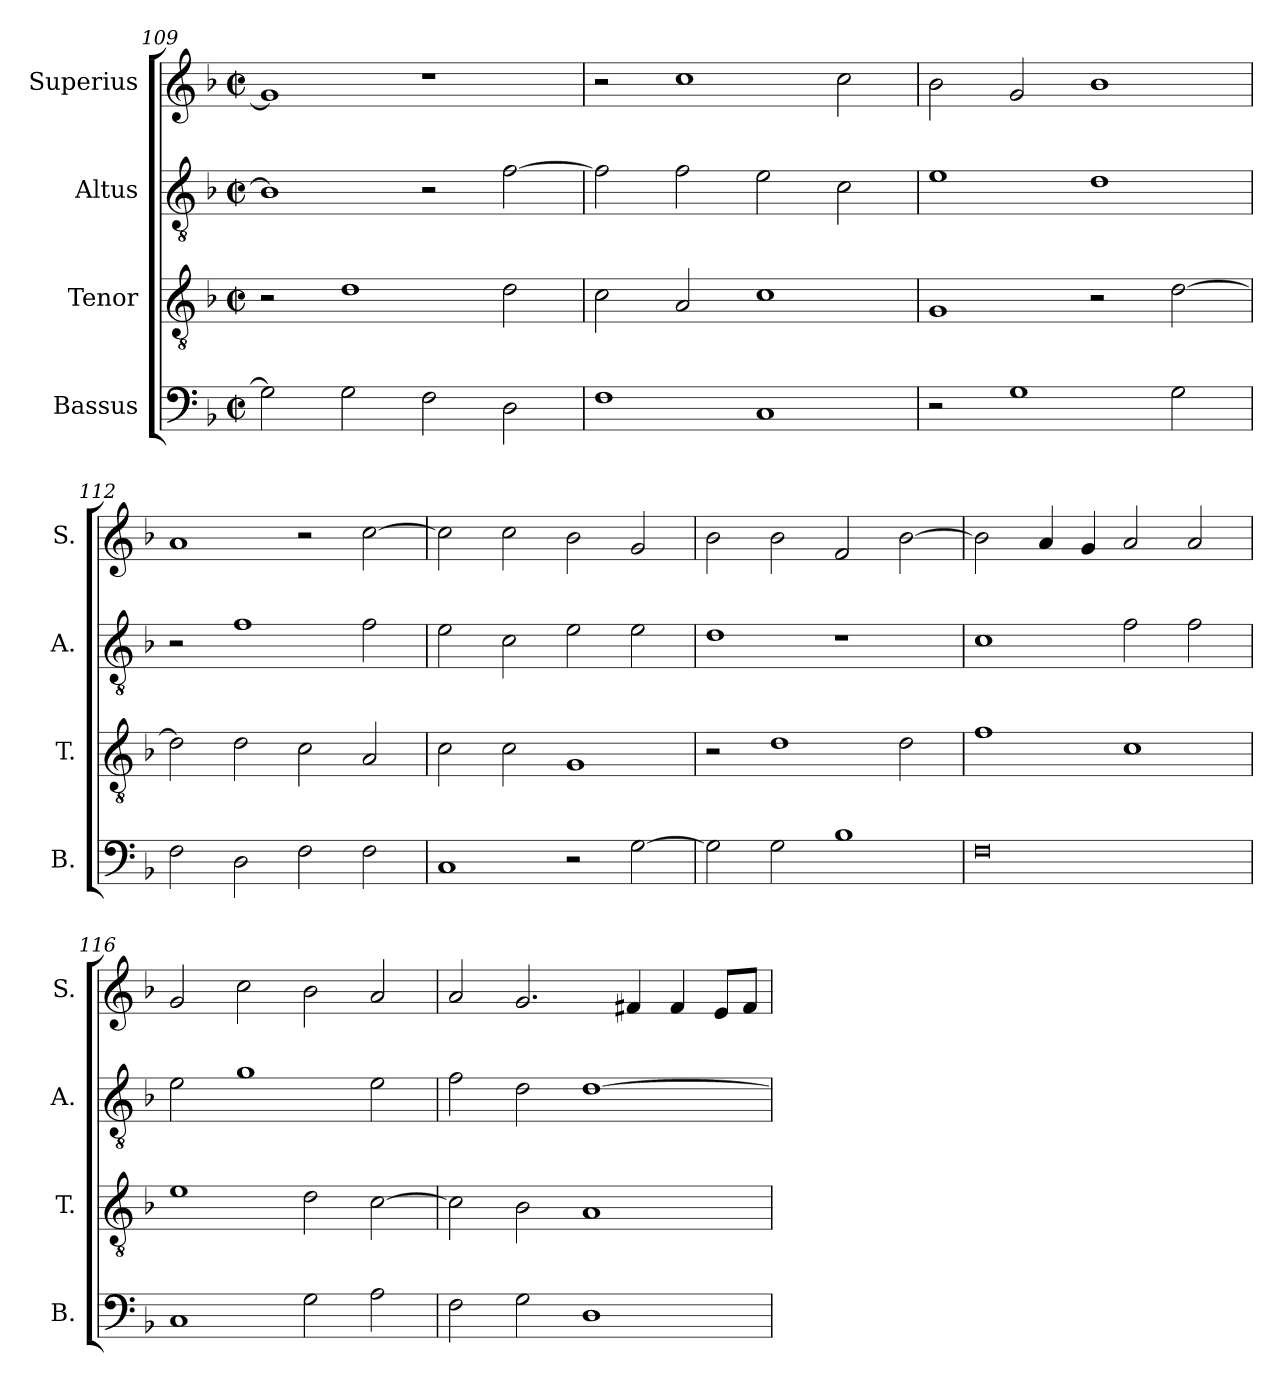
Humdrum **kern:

**kern	**kern	**kern	**kern
*part4	*part3	*part2	*part1
*staff4	*staff3	*staff2	*staff1
*I"Bassus	*I"Tenor	*I"Altus	*I"Superius
*I'B.	*I'T.	*I'A.	*I'S.
*clefF4	*clefGv2	*clefGv2	*clefG2
*	*ITrd7c12	*ITrd7c12	*
*k[b-]	*k[b-]	*k[b-]	*k[b-]
*F:	*F:	*F:	*F:
*M2/2	*M2/2	*M2/2	*M2/2
*met(c|)	*met(c|)	*met(c|)	*met(c|)
=109	=109	=109	=109
2Gi\]	2r	1BB-i]	1gi]
2Gi\	1Di	.	.
2Fi\	.	2r	1r
2Di\	2Di\	[>2Fi\	.
=110	=110	=110	=110
1Fi	2Ci\	2Fi\]	2r
.	2AAi/	2Fi\	1cci
1Ci	1Ci	2Ei\	.
.	.	2Ci\	2cci\
=111	=111	=111	=111
2r	1GGi	1Ei	2b-i\
1Gi	.	.	2gi/
.	2r	1Di	1b-i
2Gi\	[>2Di\	.	.
!!LO:PB:g=z
=112	=112	=112	=112
2Fi\	2Di\]	2r	1ai
2Di\	2Di\	1Fi	.
2Fi\	2Ci\	.	2r
2Fi\	2AAi/	2Fi\	[>2cci\
=113	=113	=113	=113
1Ci	2Ci\	2Ei\	2cci\]
.	2Ci\	2Ci\	2cci\
2r	1GGi	2Ei\	2b-i\
[>2Gi\	.	2Ei\	2gi/
=114	=114	=114	=114
2Gi\]	2r	1Di	2b-i\
2Gi\	1Di	.	2b-i\
1B-i	.	1r	2fi/
.	2Di\	.	[>2b-i\
=115	=115	=115	=115
0Fi	1Fi	1Ci	2b-i\]
.	.	.	4ai/
.	.	.	4gi/
.	1Ci	2Fi\	2ai/
.	.	2Fi\	2ai/
=116	=116	=116	=116
1Ci	1Ei	2Ei\	2gi/
.	.	1Gi	2cci\
2Gi\	2Di\	.	2b-i\
2Ai\	[>2Ci\	2Ei\	2ai/
!!LO:LB:g=z
=117	=117	=117	=117
2Fi\	2Ci\]	2Fi\	2ai/
2Gi\	2BB-i\	2Di\	2.gi/
1Di	1AAi	[>1Di	.
.	.	.	4f#Xi/
.	.	.	4f#i/
.	.	.	8ei/L
.	.	.	8f#i/J
=	=	=	=
*-	*-	*-	*-
